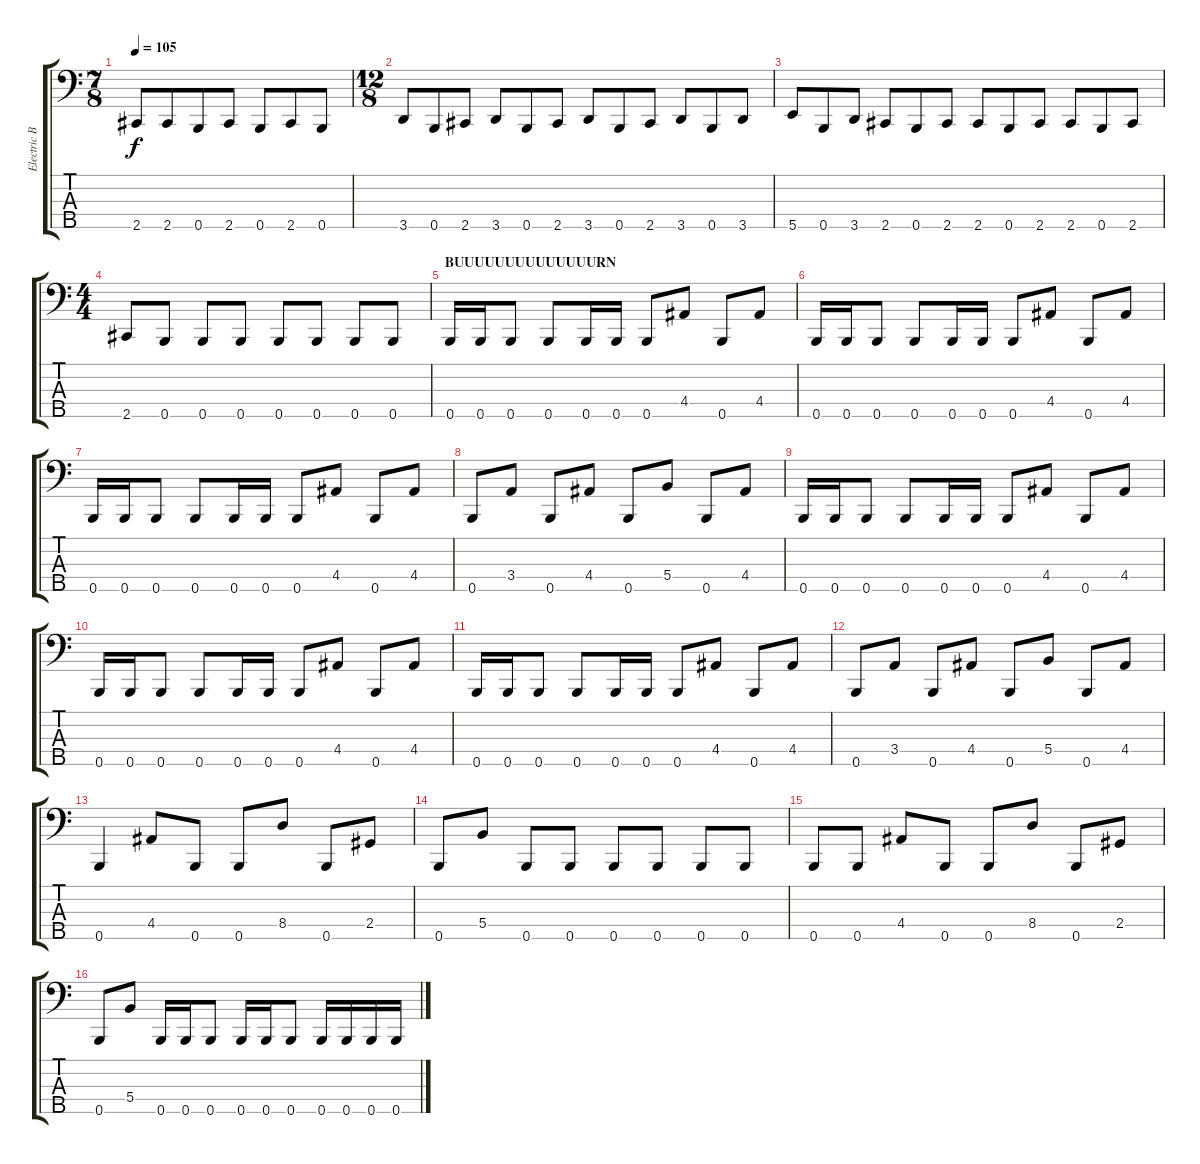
\track ("Electric Bass" "Electric B") {instrument electricbassfinger}
\staff {score tabs}
\tuning (B2 Gb2 B1 Gb1 B0) {hide}
\ts (7 8)
\tempo 105
\clef f4
\ks c
2.5.8{dy f} 2.5.8 0.5.8 2.5.8 0.5.8 2.5.8 0.5.8 |
\ts (12 8)
3.5.8 0.5.8 2.5.8 3.5.8 0.5.8 2.5.8 3.5.8 0.5.8 2.5.8 3.5.8 0.5.8 3.5.8 |
5.5.8 0.5.8 3.5.8 2.5.8 0.5.8 2.5.8 2.5.8 0.5.8 2.5.8 2.5.8 0.5.8 2.5.8 |
\ts (4 4)
2.5.8 0.5.8 0.5.8 0.5.8 0.5.8 0.5.8 0.5.8 0.5.8 |
\section ("" "BUUUUUUUUUUUUUURN")
0.5.16 0.5.16 0.5.8 0.5.8 0.5.16 0.5.16 0.5.8 4.4.8 0.5.8 4.4.8 |
0.5.16 0.5.16 0.5.8 0.5.8 0.5.16 0.5.16 0.5.8 4.4.8 0.5.8 4.4.8 |
0.5.16 0.5.16 0.5.8 0.5.8 0.5.16 0.5.16 0.5.8 4.4.8 0.5.8 4.4.8 |
0.5.8 3.4.8 0.5.8 4.4.8 0.5.8 5.4.8 0.5.8 4.4.8 |
0.5.16 0.5.16 0.5.8 0.5.8 0.5.16 0.5.16 0.5.8 4.4.8 0.5.8 4.4.8 |
0.5.16 0.5.16 0.5.8 0.5.8 0.5.16 0.5.16 0.5.8 4.4.8 0.5.8 4.4.8 |
0.5.16 0.5.16 0.5.8 0.5.8 0.5.16 0.5.16 0.5.8 4.4.8 0.5.8 4.4.8 |
0.5.8 3.4.8 0.5.8 4.4.8 0.5.8 5.4.8 0.5.8 4.4.8 |
0.5.4 4.4.8 0.5.8 0.5.8 8.4.8 0.5.8 2.4.8 |
0.5.8 5.4.8 0.5.8 0.5.8 0.5.8 0.5.8 0.5.8 0.5.8 |
0.5.8 0.5.8 4.4.8 0.5.8 0.5.8 8.4.8 0.5.8 2.4.8 |
0.5.8 5.4.8 0.5.16 0.5.16 0.5.8 0.5.16 0.5.16 0.5.8 0.5.16 0.5.16 0.5.16 0.5.16
